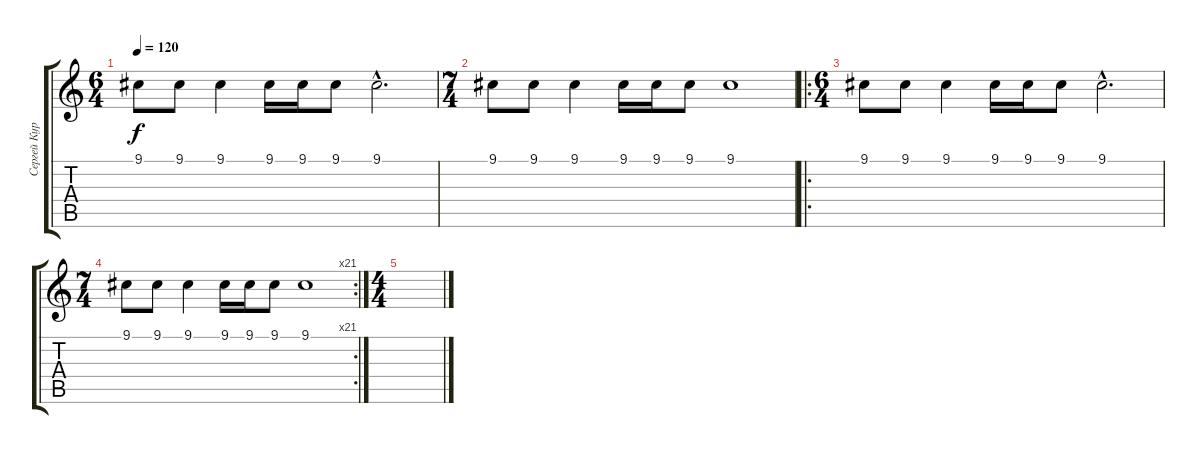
\track ("Сергей Курехин" "Сергей Кур") {instrument glockenspiel}
\staff {score tabs}
\tuning (E4 B3 G3 D3 A2 E2) {hide}
\ts (6 4)
\tempo 120
\clef g2
\ks c
9.1.8{dy f instrument glockenspiel} 9.1.8 9.1.4 9.1.16 9.1.16 9.1.8 9.1{hac}.2{d} |
\ts (7 4)
9.1.8 9.1.8 9.1.4 9.1.16 9.1.16 9.1.8 9.1.1 |
\ro
\ts (6 4)
9.1.8 9.1.8 9.1.4 9.1.16 9.1.16 9.1.8 9.1{hac}.2{d} |
\rc 21
\ts (7 4)
9.1.8 9.1.8 9.1.4 9.1.16 9.1.16 9.1.8 9.1.1 |
\ts (4 4)
